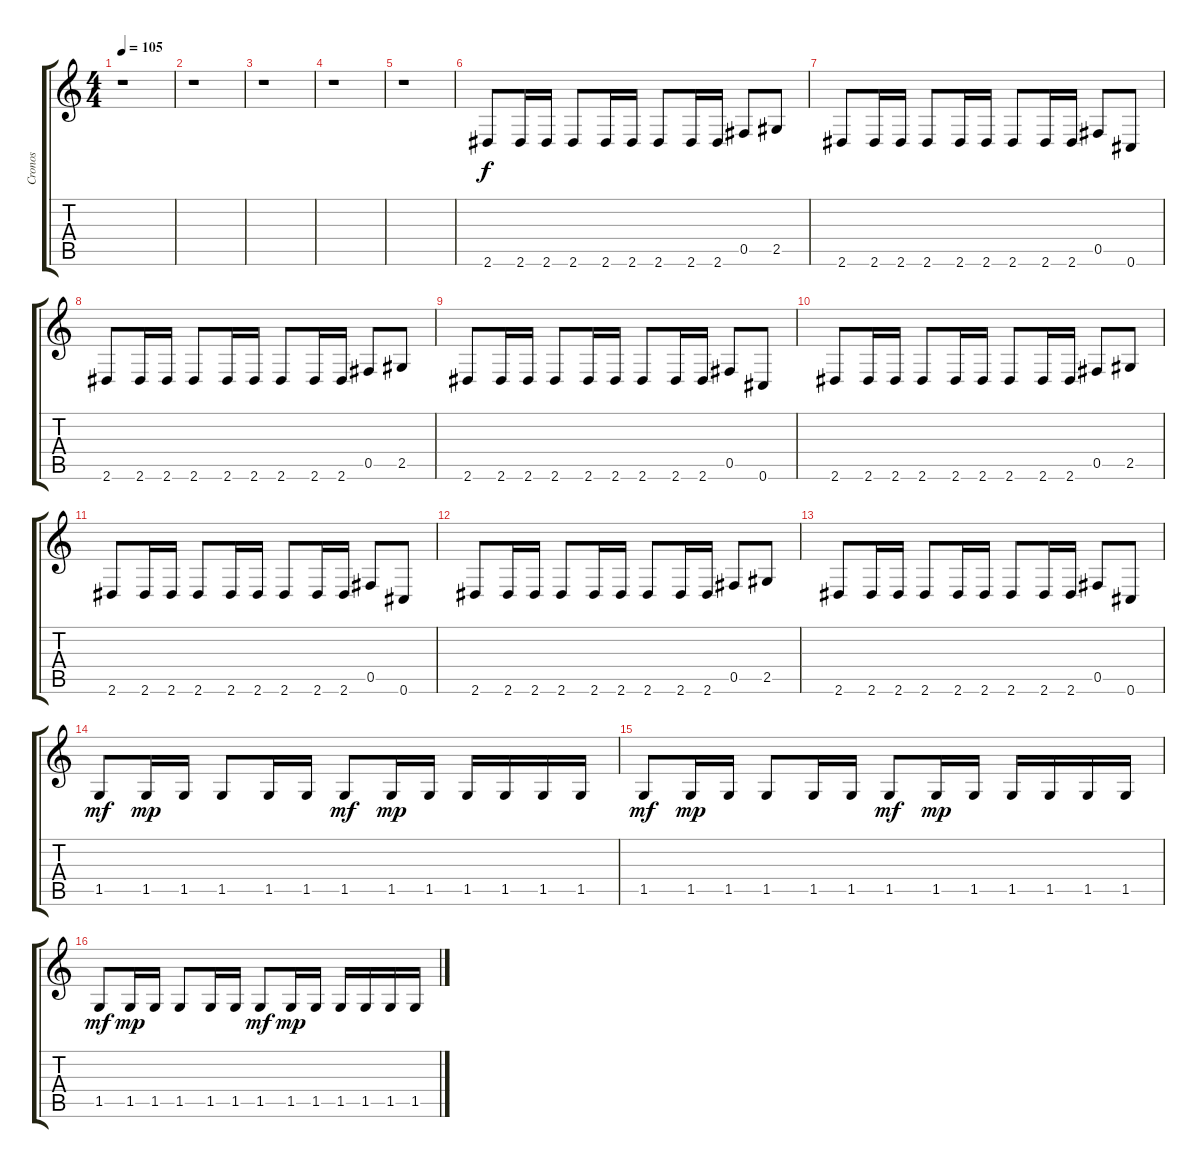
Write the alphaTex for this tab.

\track ("Cronos" "Cronos") {instrument electricbasspick}
\staff {score tabs}
\tuning (Db4 Ab3 E3 B2 Gb2 Db2) {hide}
\ts (4 4)
\tempo 105
\clef g2
\ks c
r.1{dy f instrument electricbasspick} |
r.1 |
r.1 |
r.1 |
r.1 |
2.6.8 2.6.16 2.6.16 2.6.8 2.6.16 2.6.16 2.6.8 2.6.16 2.6.16 0.5.8 2.5.8 |
2.6.8 2.6.16 2.6.16 2.6.8 2.6.16 2.6.16 2.6.8 2.6.16 2.6.16 0.5.8 0.6.8 |
2.6.8 2.6.16 2.6.16 2.6.8 2.6.16 2.6.16 2.6.8 2.6.16 2.6.16 0.5.8 2.5.8 |
2.6.8 2.6.16 2.6.16 2.6.8 2.6.16 2.6.16 2.6.8 2.6.16 2.6.16 0.5.8 0.6.8 |
2.6.8 2.6.16 2.6.16 2.6.8 2.6.16 2.6.16 2.6.8 2.6.16 2.6.16 0.5.8 2.5.8 |
2.6.8 2.6.16 2.6.16 2.6.8 2.6.16 2.6.16 2.6.8 2.6.16 2.6.16 0.5.8 0.6.8 |
2.6.8 2.6.16 2.6.16 2.6.8 2.6.16 2.6.16 2.6.8 2.6.16 2.6.16 0.5.8 2.5.8 |
2.6.8 2.6.16 2.6.16 2.6.8 2.6.16 2.6.16 2.6.8 2.6.16 2.6.16 0.5.8 0.6.8 |
1.5.8{dy mf} 1.5.16{dy mp} 1.5.16 1.5.8 1.5.16 1.5.16 1.5.8{dy mf} 1.5.16{dy mp} 1.5.16 1.5.16 1.5.16 1.5.16 1.5.16 |
1.5.8{dy mf} 1.5.16{dy mp} 1.5.16 1.5.8 1.5.16 1.5.16 1.5.8{dy mf} 1.5.16{dy mp} 1.5.16 1.5.16 1.5.16 1.5.16 1.5.16 |
1.5.8{dy mf} 1.5.16{dy mp} 1.5.16 1.5.8 1.5.16 1.5.16 1.5.8{dy mf} 1.5.16{dy mp} 1.5.16 1.5.16 1.5.16 1.5.16 1.5.16
